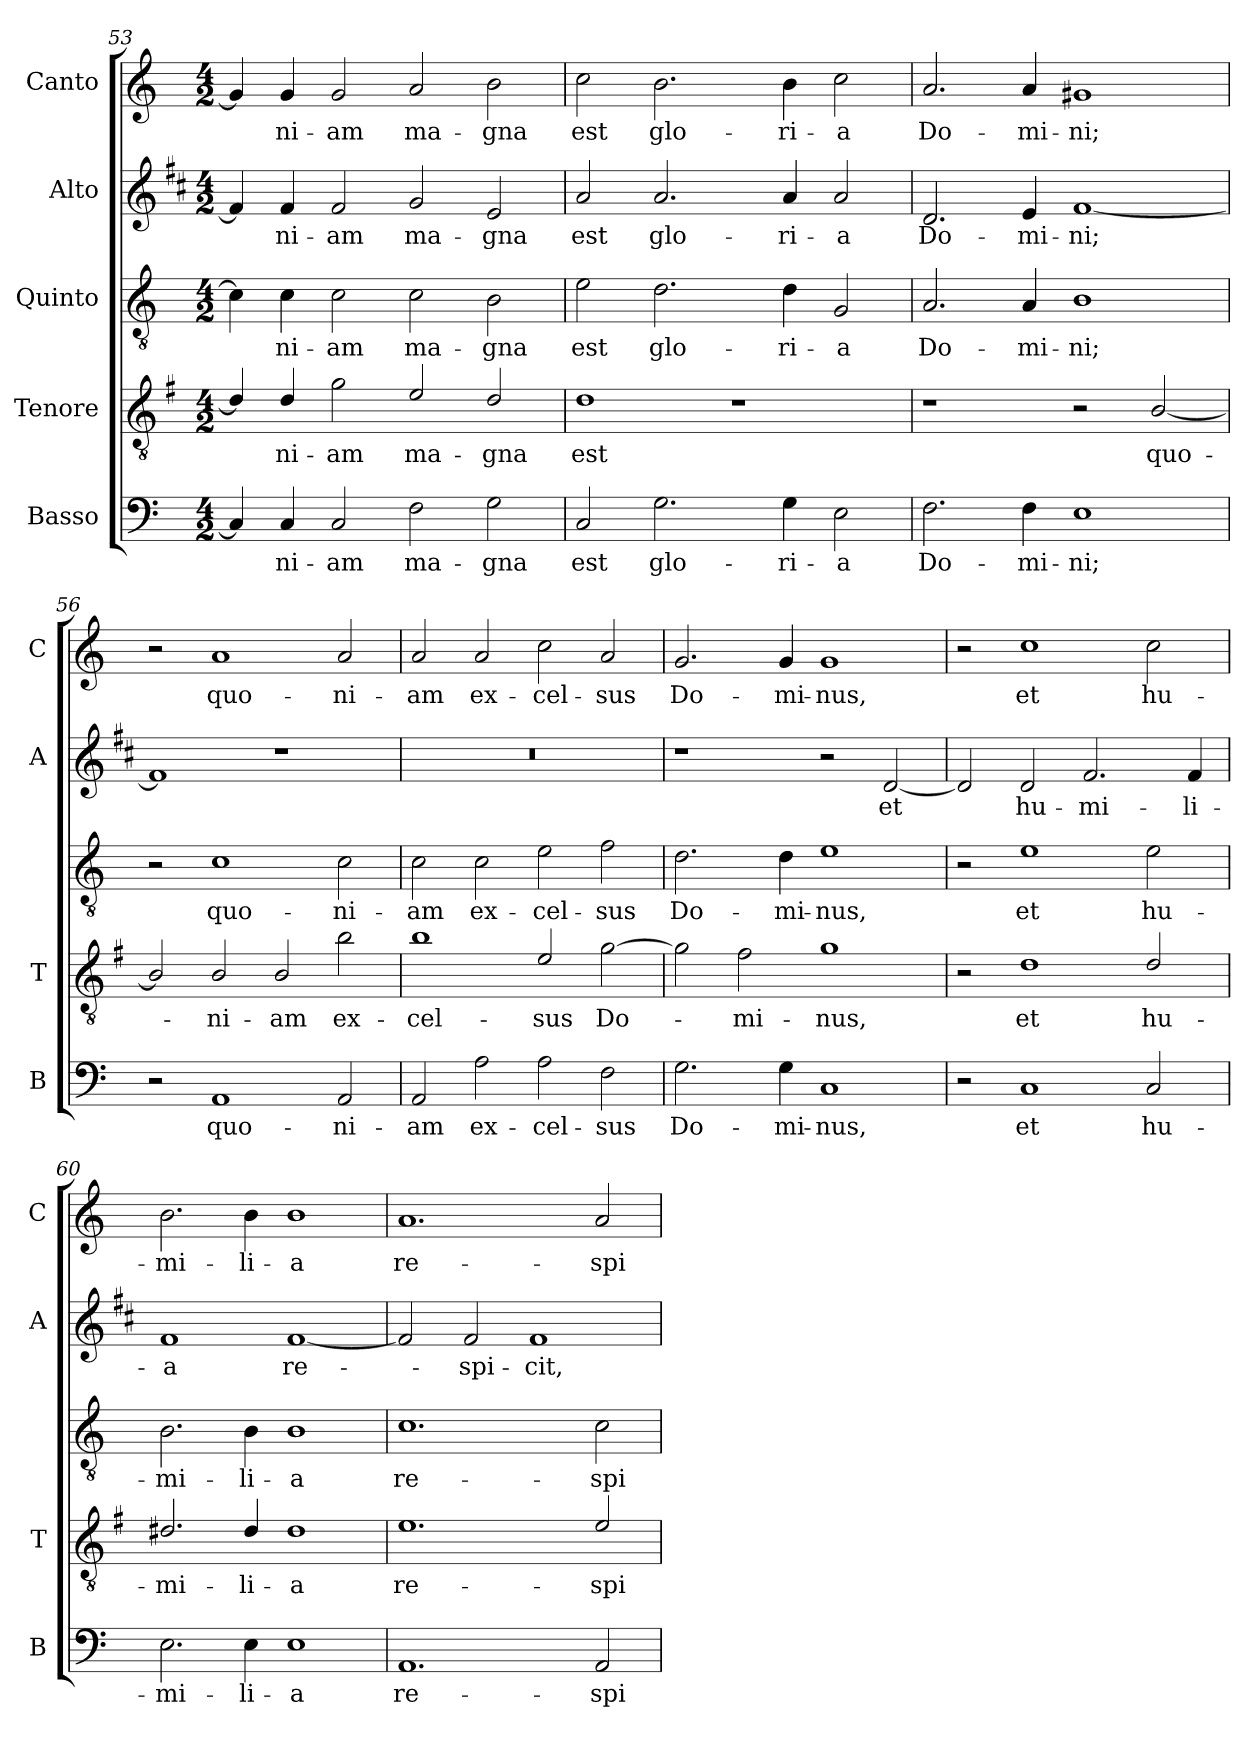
**kern	**text	**kern	**text	**kern	**text	**kern	**text	**kern	**text
*part5	*part5	*part4	*part4	*part3	*part3	*part2	*part2	*part1	*part1
*staff5	*staff5	*staff4	*staff4	*staff3	*staff3	*staff2	*staff2	*staff1	*staff1
*I"Basso	*	*I"Tenore	*	*I"Quinto	*	*I"Alto	*	*I"Canto	*
*I'B	*	*I'T	*	*	*	*I'A	*	*I'C	*
*clefF4	*	*clefGv2	*	*clefGv2	*	*clefG2	*	*clefG2	*
*	*	*ITrd4c7	*	*	*	*ITrd1c2	*	*	*
*k[]	*	*k[]	*	*k[]	*	*k[]	*	*k[]	*
*C:	*	*C:	*	*C:	*	*C:	*	*C:	*
*M4/2	*	*M4/2	*	*M4/2	*	*M4/2	*	*M4/2	*
=53	=53	=53	=53	=53	=53	=53	=53	=53	=53
4C/]	.	4G/]	.	4c\]	.	4e/]	.	4g/]	.
!	!LO:LY:b	!	!LO:LY:b	!	!LO:LY:b	!	!LO:LY:b	!	!LO:LY:b
4C/	-ni-	4G/	-ni-	4c\	-ni-	4e/	-ni-	4g/	-ni-
!	!LO:LY:b	!	!LO:LY:b	!	!LO:LY:b	!	!LO:LY:b	!	!LO:LY:b
2C/	-am	2c\	-am	2c\	-am	2e/	-am	2g/	-am
!	!LO:LY:b	!	!LO:LY:b	!	!LO:LY:b	!	!LO:LY:b	!	!LO:LY:b
2F\	ma-	2A/	ma-	2c\	ma-	2f/	ma-	2a/	ma-
!	!LO:LY:b	!	!LO:LY:b	!	!LO:LY:b	!	!LO:LY:b	!	!LO:LY:b
2G\	-gna	2G/	-gna	2B\	-gna	2d/	-gna	2b\	-gna
=54	=54	=54	=54	=54	=54	=54	=54	=54	=54
!	!LO:LY:b	!	!LO:LY:b	!	!LO:LY:b	!	!LO:LY:b	!	!LO:LY:b
2C/	est	1G	est	2e\	est	2g/	est	2cc\	est
!	!LO:LY:b	!	!	!	!LO:LY:b	!	!LO:LY:b	!	!LO:LY:b
2.G\	glo-	.	.	2.d\	glo-	2.g/	glo-	2.b\	glo-
.	.	1r	.	.	.	.	.	.	.
!	!LO:LY:b	!	!	!	!LO:LY:b	!	!LO:LY:b	!	!LO:LY:b
4G\	-ri-	.	.	4d\	-ri-	4g/	-ri-	4b\	-ri-
!	!LO:LY:b	!	!	!	!LO:LY:b	!	!LO:LY:b	!	!LO:LY:b
2E\	-a	.	.	2G/	-a	2g/	-a	2cc\	-a
=55	=55	=55	=55	=55	=55	=55	=55	=55	=55
!	!LO:LY:b	!	!	!	!LO:LY:b	!	!LO:LY:b	!	!LO:LY:b
2.F\	Do-	1r	.	2.A/	Do-	2.c/	Do-	2.a/	Do-
!	!LO:LY:b	!	!	!	!LO:LY:b	!	!LO:LY:b	!	!LO:LY:b
4F\	-mi-	.	.	4A/	-mi-	4d/	-mi-	4a/	-mi-
!	!LO:LY:b	!	!	!	!LO:LY:b	!	!LO:LY:b	!	!LO:LY:b
1E	-ni;	2r	.	1B	-ni;	[1e	-ni;	1g#X	-ni;
!	!	!	!LO:LY:b	!	!	!	!	!	!
.	.	[2E/	quo-	.	.	.	.	.	.
=56	=56	=56	=56	=56	=56	=56	=56	=56	=56
2r	.	2E/]	.	2r	.	1e]	.	2r	.
!	!LO:LY:b	!	!LO:LY:b	!	!LO:LY:b	!	!	!	!LO:LY:b
1AA	quo-	2E/	-ni-	1c	quo-	.	.	1a	quo-
!	!	!	!LO:LY:b	!	!	!	!	!	!
.	.	2E/	-am	.	.	1r	.	.	.
!	!LO:LY:b	!	!LO:LY:b	!	!LO:LY:b	!	!	!	!LO:LY:b
2AA/	-ni-	2e\	ex-	2c\	-ni-	.	.	2a/	-ni-
!!LO:LB:g=z
=57	=57	=57	=57	=57	=57	=57	=57	=57	=57
!	!LO:LY:b	!	!LO:LY:b	!	!LO:LY:b	!	!	!	!LO:LY:b
2AA/	-am	1e	-cel-	2c\	-am	0r	.	2a/	-am
!	!LO:LY:b	!	!	!	!LO:LY:b	!	!	!	!LO:LY:b
2A\	ex-	.	.	2c\	ex-	.	.	2a/	ex-
!	!LO:LY:b	!	!LO:LY:b	!	!LO:LY:b	!	!	!	!LO:LY:b
2A\	-cel-	2A/	-sus	2e\	-cel-	.	.	2cc\	-cel-
!	!LO:LY:b	!	!LO:LY:b	!	!LO:LY:b	!	!	!	!LO:LY:b
2F\	-sus	[2c\	Do-	2f\	-sus	.	.	2a/	-sus
=58	=58	=58	=58	=58	=58	=58	=58	=58	=58
!	!LO:LY:b	!	!	!	!LO:LY:b	!	!	!	!LO:LY:b
2.G\	Do-	2c\]	.	2.d\	Do-	1r	.	2.g/	Do-
!	!	!	!LO:LY:b	!	!	!	!	!	!
.	.	2B\	-mi-	.	.	.	.	.	.
!	!LO:LY:b	!	!	!	!LO:LY:b	!	!	!	!LO:LY:b
4G\	-mi-	.	.	4d\	-mi-	.	.	4g/	-mi-
!	!LO:LY:b	!	!LO:LY:b	!	!LO:LY:b	!	!	!	!LO:LY:b
1C	-nus,	1c	-nus,	1e	-nus,	2r	.	1g	-nus,
!	!	!	!	!	!	!	!LO:LY:b	!	!
.	.	.	.	.	.	[2c/	et	.	.
=59	=59	=59	=59	=59	=59	=59	=59	=59	=59
2r	.	2r	.	2r	.	2c/]	.	2r	.
!	!LO:LY:b	!	!LO:LY:b	!	!LO:LY:b	!	!LO:LY:b	!	!LO:LY:b
1C	et	1G	et	1e	et	2c/	hu-	1cc	et
!	!	!	!	!	!	!	!LO:LY:b	!	!
.	.	.	.	.	.	2.e/	-mi-	.	.
!	!LO:LY:b	!	!LO:LY:b	!	!LO:LY:b	!	!	!	!LO:LY:b
2C/	hu-	2G/	hu-	2e\	hu-	.	.	2cc\	hu-
!	!	!	!	!	!	!	!LO:LY:b	!	!
.	.	.	.	.	.	4e/	-li-	.	.
=60	=60	=60	=60	=60	=60	=60	=60	=60	=60
!	!LO:LY:b	!	!LO:LY:b	!	!LO:LY:b	!	!LO:LY:b	!	!LO:LY:b
2.E\	-mi-	2.G#X/	-mi-	2.B\	-mi-	1e	-a	2.b\	-mi-
!	!LO:LY:b	!	!LO:LY:b	!	!LO:LY:b	!	!	!	!LO:LY:b
4E\	-li-	4G#/	-li-	4B\	-li-	.	.	4b\	-li-
!	!LO:LY:b	!	!LO:LY:b	!	!LO:LY:b	!	!LO:LY:b	!	!LO:LY:b
1E	-a	1G#	-a	1B	-a	[1e	re-	1b	-a
=61	=61	=61	=61	=61	=61	=61	=61	=61	=61
!	!LO:LY:b	!	!LO:LY:b	!	!LO:LY:b	!	!	!	!LO:LY:b
1.AA	re-	1.A	re-	1.c	re-	2e/]	.	1.a	re-
!	!	!	!	!	!	!	!LO:LY:b	!	!
.	.	.	.	.	.	2e/	-spi-	.	.
!	!	!	!	!	!	!	!LO:LY:b	!	!
.	.	.	.	.	.	1e	-cit,	.	.
!	!LO:LY:b	!	!LO:LY:b	!	!LO:LY:b	!	!	!	!LO:LY:b
2AA/	-spi-	2A/	-spi-	2c\	-spi-	.	.	2a/	-spi-
=	=	=	=	=	=	=	=	=	=
*-	*-	*-	*-	*-	*-	*-	*-	*-	*-
